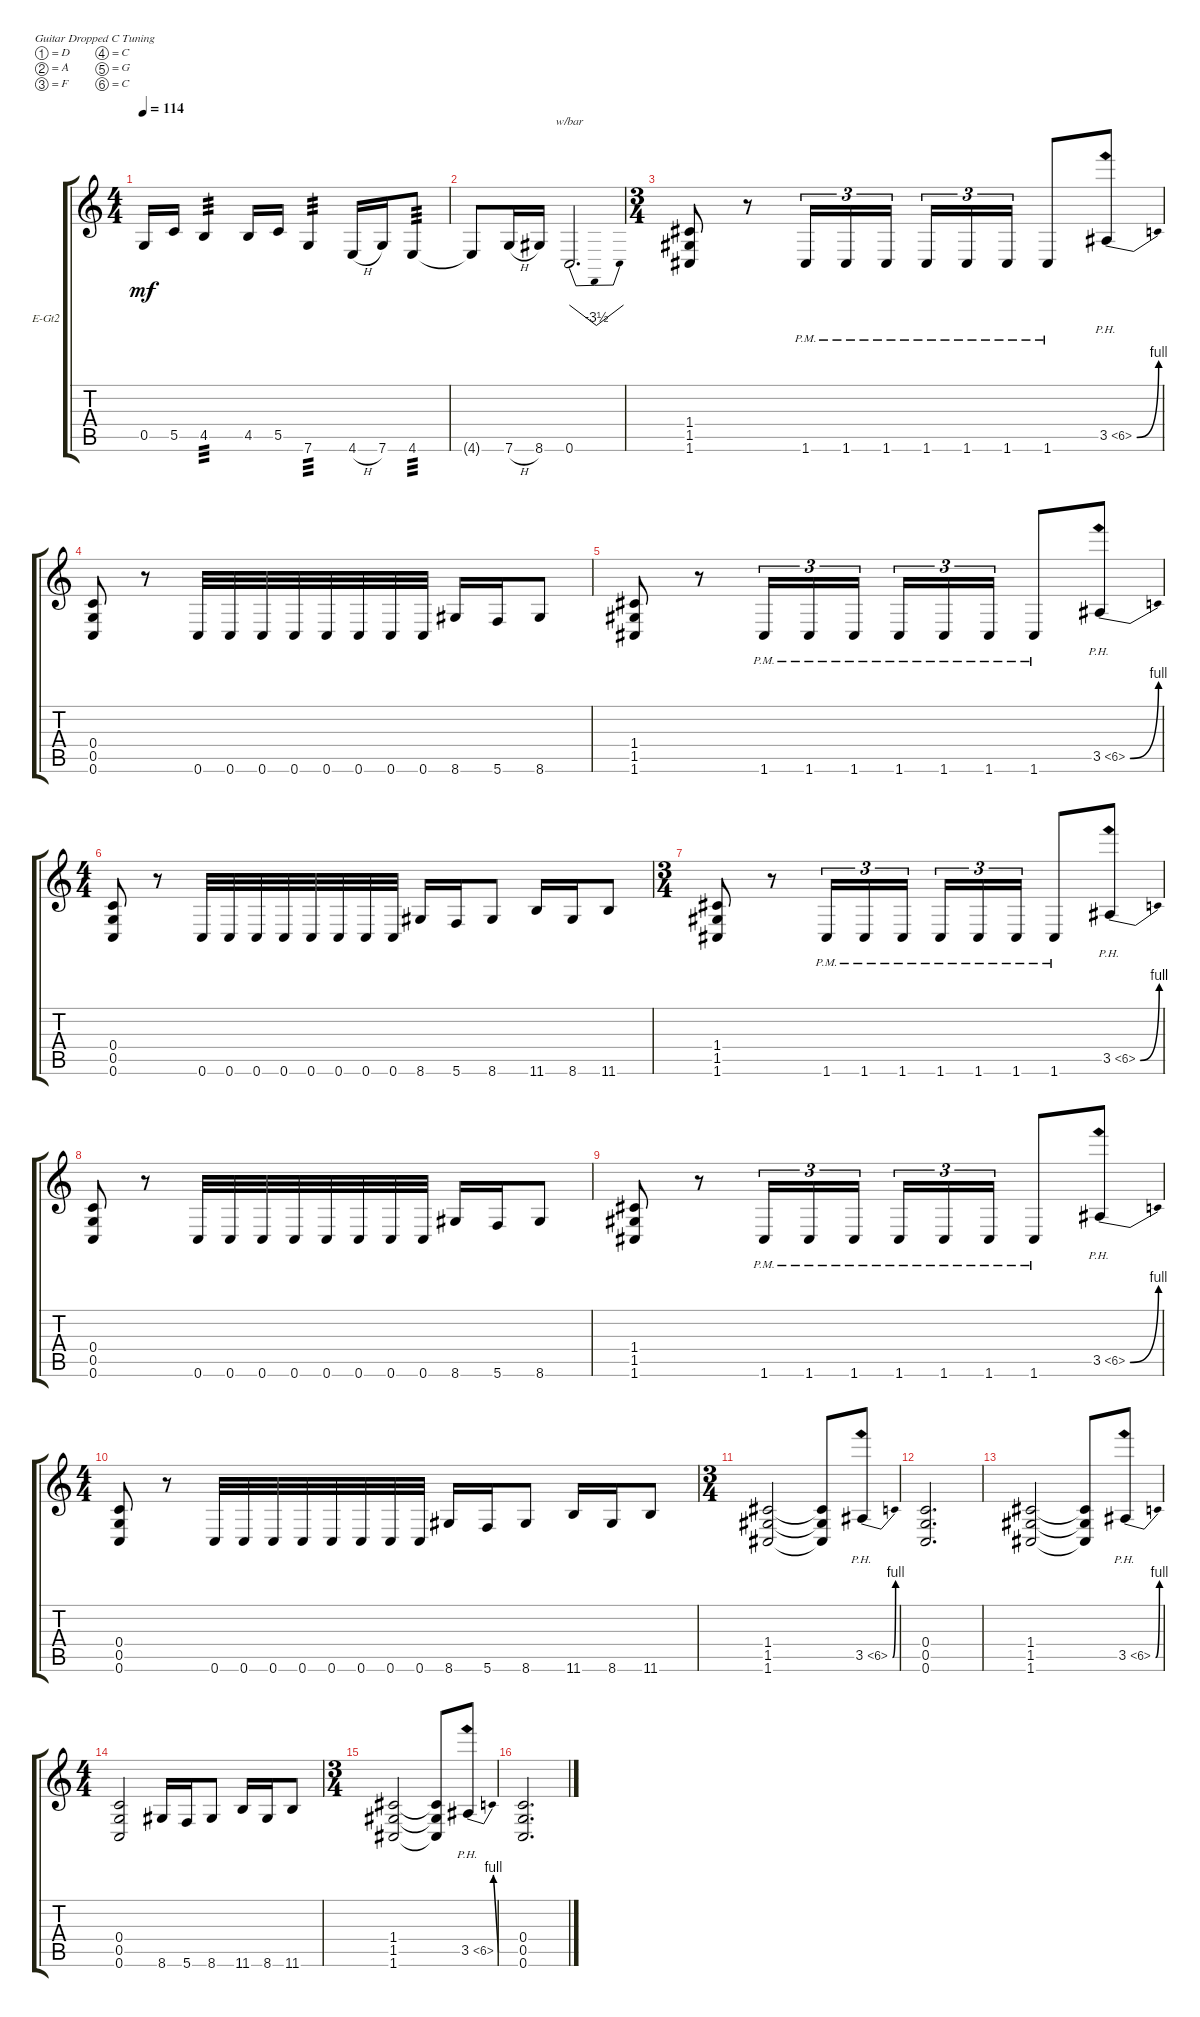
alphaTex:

\defaultSystemsLayout 4
\bracketExtendMode groupsimilarinstruments
\firstSystemTrackNameOrientation horizontal
\otherSystemsTrackNameOrientation horizontal
\track ("Guitar 2" "E-Gt2") {instrument distortionguitar}
\staff {score tabs}
\tuning (D4 A3 F3 C3 G2 C2)
\ts (4 4)
\tempo 114
\clef g2
\ks c
0.5.16{dy mf} 5.5.16 4.5.4{tp 3} 4.5.16 5.5.16 7.6.4{tp 3} 4.6{h}.16 7.6.16 4.6.8{tp 3} |
4.6{t}.8 7.6{h}.16 8.6.16 0.6.2{d tbe (dip default 28.2 0 37.199999999999996 -14 45 0)} |
\ts (3 4)
(1.6 1.5 1.4).8 r.8 1.6{pm}.16{tu (3 2)} 1.6{pm}.16{tu (3 2)} 1.6{pm}.16{tu (3 2)} 1.6{pm}.16{tu (3 2)} 1.6{pm}.16{tu (3 2)} 1.6{pm}.16{tu (3 2)} 1.6{pm}.8 3.5{be (bend 9.6 0 34.8 4) ph 3}.8 |
(0.6 0.5 0.4).8 r.8 0.6.32 0.6.32 0.6.32 0.6.32 0.6.32 0.6.32 0.6.32 0.6.32 8.6.16 5.6.16 8.6.8 |
(1.6 1.5 1.4).8 r.8 1.6{pm}.16{tu (3 2)} 1.6{pm}.16{tu (3 2)} 1.6{pm}.16{tu (3 2)} 1.6{pm}.16{tu (3 2)} 1.6{pm}.16{tu (3 2)} 1.6{pm}.16{tu (3 2)} 1.6{pm}.8 3.5{be (bend 9.6 0 34.8 4) ph 3}.8 |
\ts (4 4)
(0.6 0.5 0.4).8 r.8 0.6.32 0.6.32 0.6.32 0.6.32 0.6.32 0.6.32 0.6.32 0.6.32 8.6.16 5.6.16 8.6.8 11.6.16 8.6.16 11.6.8 |
\ts (3 4)
(1.6 1.5 1.4).8 r.8 1.6{pm}.16{tu (3 2)} 1.6{pm}.16{tu (3 2)} 1.6{pm}.16{tu (3 2)} 1.6{pm}.16{tu (3 2)} 1.6{pm}.16{tu (3 2)} 1.6{pm}.16{tu (3 2)} 1.6{pm}.8 3.5{be (bend 9.6 0 34.8 4) ph 3}.8 |
(0.6 0.5 0.4).8 r.8 0.6.32 0.6.32 0.6.32 0.6.32 0.6.32 0.6.32 0.6.32 0.6.32 8.6.16 5.6.16 8.6.8 |
(1.6 1.5 1.4).8 r.8 1.6{pm}.16{tu (3 2)} 1.6{pm}.16{tu (3 2)} 1.6{pm}.16{tu (3 2)} 1.6{pm}.16{tu (3 2)} 1.6{pm}.16{tu (3 2)} 1.6{pm}.16{tu (3 2)} 1.6{pm}.8 3.5{be (bend 9.6 0 34.8 4) ph 3}.8 |
\ts (4 4)
(0.6 0.5 0.4).8 r.8 0.6.32 0.6.32 0.6.32 0.6.32 0.6.32 0.6.32 0.6.32 0.6.32 8.6.16 5.6.16 8.6.8 11.6.16 8.6.16 11.6.8 |
\ts (3 4)
(1.6 1.5 1.4).2 (1.6{t} 1.5{t} 1.4{t}).8 3.5{be (bend 9.6 0 34.8 4) ph 3}.8 |
(0.6 0.5 0.4).2{d} |
(1.6 1.5 1.4).2 (1.6{t} 1.5{t} 1.4{t}).8 3.5{be (bend 9.6 0 34.8 4) ph 3}.8 |
\ts (4 4)
(0.6 0.5 0.4).2 8.6.16 5.6.16 8.6.8 11.6.16 8.6.16 11.6.8 |
\ts (3 4)
(1.6 1.5 1.4).2 (1.6{t} 1.5{t} 1.4{t}).8 3.5{be (bend 9.6 0 34.8 4) ph 3}.8 |
(0.6 0.5 0.4).2{d}
